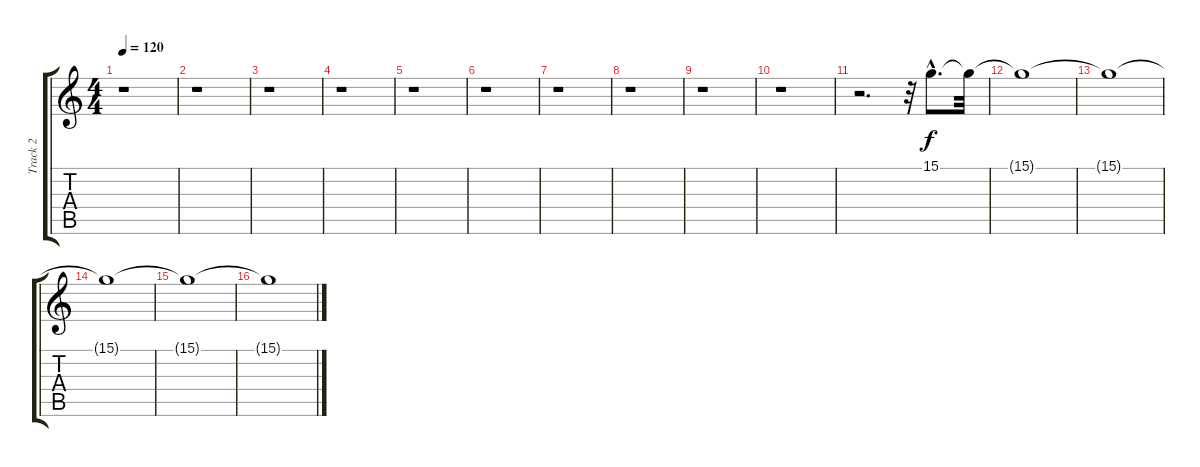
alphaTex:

\track ("Track 2" "Track 2") {instrument lead2sawtooth}
\staff {score tabs}
\tuning (E4 B3 G3 D3 A2 E2) {hide}
\ts (4 4)
\tempo 120
\clef g2
\ks c
r.1{dy f} |
r.1 |
r.1 |
r.1 |
r.1 |
r.1 |
r.1 |
r.1 |
r.1 |
r.1 |
r.2{d} r.32 15.1{hac}.8{d} 15.1{t}.32 |
15.1{t}.1 |
15.1{t}.1 |
15.1{t}.1 |
15.1{t}.1 |
15.1{t}.1
